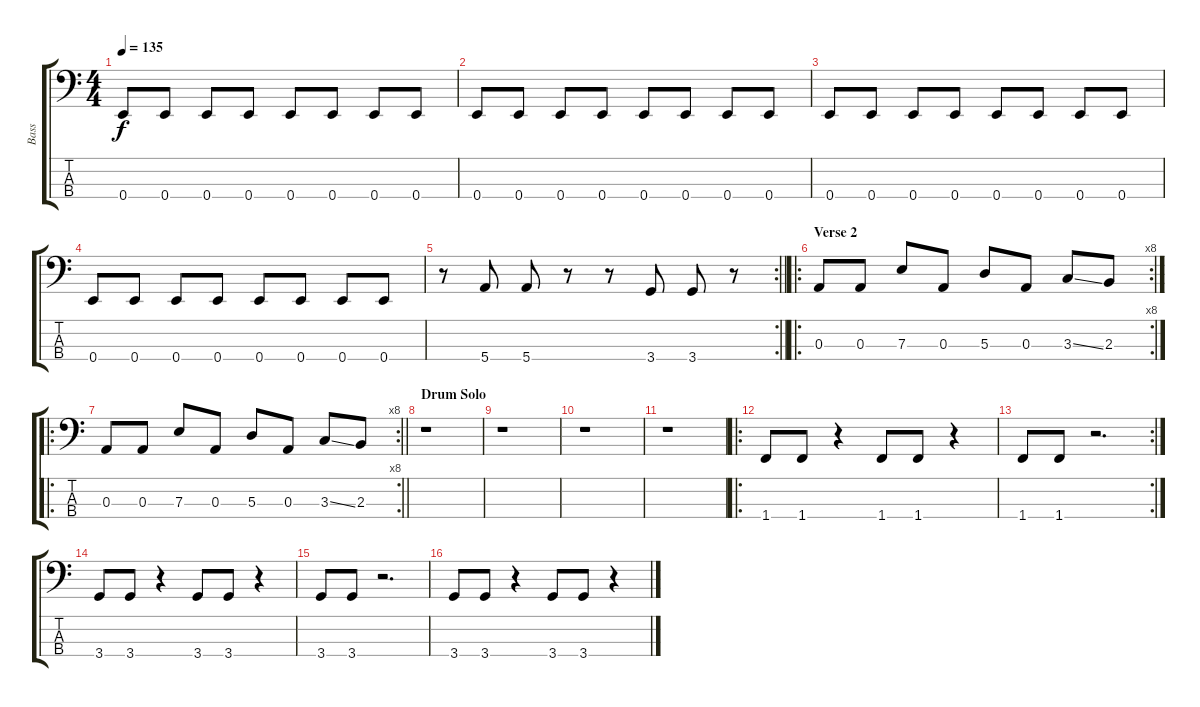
\track ("Bass" "Bass") {instrument electricbassfinger}
\staff {score tabs}
\tuning (G2 D2 A1 E1) {hide}
\ts (4 4)
\tempo 135
\clef f4
\ks c
0.4.8{dy f} 0.4.8 0.4.8 0.4.8 0.4.8 0.4.8 0.4.8 0.4.8 |
0.4.8 0.4.8 0.4.8 0.4.8 0.4.8 0.4.8 0.4.8 0.4.8 |
0.4.8 0.4.8 0.4.8 0.4.8 0.4.8 0.4.8 0.4.8 0.4.8 |
0.4.8 0.4.8 0.4.8 0.4.8 0.4.8 0.4.8 0.4.8 0.4.8 |
\rc 2
\barLineRight lightlight
r.8 5.4.8 5.4.8 r.8 r.8 3.4.8 3.4.8 r.8 |
\ro
\rc 8
\section ("" "Verse 2")
0.3.8 0.3.8 7.3.8 0.3.8 5.3.8 0.3.8 3.3{ss}.8 2.3.8 |
\ro
\rc 8
\barLineRight lightlight
0.3.8 0.3.8 7.3.8 0.3.8 5.3.8 0.3.8 3.3{ss}.8 2.3.8 |
\section ("" "Drum Solo")
r.1 |
r.1 |
r.1 |
r.1 |
\ro
1.4.8 1.4.8 r.4 1.4.8 1.4.8 r.4 |
\rc 2
1.4.8 1.4.8 r.2{d} |
3.4.8 3.4.8 r.4 3.4.8 3.4.8 r.4 |
3.4.8 3.4.8 r.2{d} |
3.4.8 3.4.8 r.4 3.4.8 3.4.8 r.4
